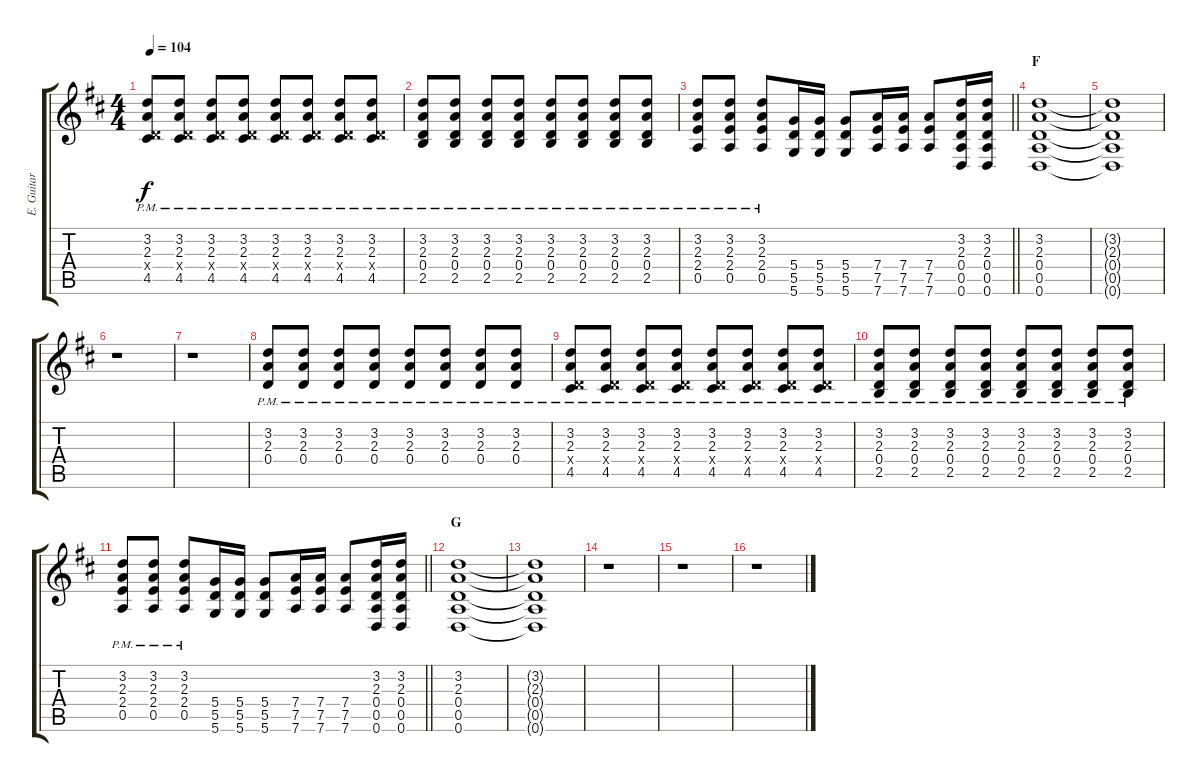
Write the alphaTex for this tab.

\track ("E. Guitar II" "E. Guitar ") {instrument overdrivenguitar}
\staff {score tabs}
\tuning (E4 B3 G3 D3 A2 D2) {hide}
\ts (4 4)
\tempo 104
\clef g2
\ks d
(3.2{pm} 2.3{pm} 0.4{x} 4.5{pm}).8{dy f} (3.2{pm} 2.3{pm} 0.4{x} 4.5{pm}).8 (3.2{pm} 2.3{pm} 0.4{x} 4.5{pm}).8 (3.2{pm} 2.3{pm} 0.4{x} 4.5{pm}).8 (3.2{pm} 2.3{pm} 0.4{x} 4.5{pm}).8 (3.2{pm} 2.3{pm} 0.4{x} 4.5{pm}).8 (3.2{pm} 2.3{pm} 0.4{x} 4.5{pm}).8 (3.2{pm} 2.3{pm} 0.4{x} 4.5{pm}).8 |
(3.2{pm} 2.3{pm} 0.4{pm} 2.5{pm}).8 (3.2{pm} 2.3{pm} 0.4{pm} 2.5{pm}).8 (3.2{pm} 2.3{pm} 0.4{pm} 2.5{pm}).8 (3.2{pm} 2.3{pm} 0.4{pm} 2.5{pm}).8 (3.2{pm} 2.3{pm} 0.4{pm} 2.5{pm}).8 (3.2{pm} 2.3{pm} 0.4{pm} 2.5{pm}).8 (3.2{pm} 2.3{pm} 0.4{pm} 2.5{pm}).8 (3.2{pm} 2.3{pm} 0.4{pm} 2.5{pm}).8 |
\barLineRight lightlight
(3.2{pm} 2.3{pm} 2.4{pm} 0.5{pm}).8 (3.2{pm} 2.3{pm} 2.4{pm} 0.5{pm}).8 (3.2{pm} 2.3{pm} 2.4{pm} 0.5{pm}).8 (5.4 5.5 5.6).16 (5.4 5.5 5.6).16 (5.4 5.5 5.6).8 (7.4 7.5 7.6).16 (7.4 7.5 7.6).16 (7.4 7.5 7.6).8 (3.2 2.3 0.4 0.5 0.6).16 (3.2 2.3 0.4 0.5 0.6).16 |
\section ("" "F")
(3.2 2.3 0.4 0.5 0.6).1 |
(3.2{t} 2.3{t} 0.4{t} 0.5{t} 0.6{t}).1{volume 0} |
r.1{volume 13} |
r.1 |
(3.2{pm} 2.3{pm} 0.4{pm}).8 (3.2{pm} 2.3{pm} 0.4{pm}).8 (3.2{pm} 2.3{pm} 0.4{pm}).8 (3.2{pm} 2.3{pm} 0.4{pm}).8 (3.2{pm} 2.3{pm} 0.4{pm}).8 (3.2{pm} 2.3{pm} 0.4{pm}).8 (3.2{pm} 2.3{pm} 0.4{pm}).8 (3.2{pm} 2.3{pm} 0.4{pm}).8 |
(3.2{pm} 2.3{pm} 0.4{x} 4.5{pm}).8 (3.2{pm} 2.3{pm} 0.4{x} 4.5{pm}).8 (3.2{pm} 2.3{pm} 0.4{x} 4.5{pm}).8 (3.2{pm} 2.3{pm} 0.4{x} 4.5{pm}).8 (3.2{pm} 2.3{pm} 0.4{x} 4.5{pm}).8 (3.2{pm} 2.3{pm} 0.4{x} 4.5{pm}).8 (3.2{pm} 2.3{pm} 0.4{x} 4.5{pm}).8 (3.2{pm} 2.3{pm} 0.4{x} 4.5{pm}).8 |
(3.2{pm} 2.3{pm} 0.4{pm} 2.5{pm}).8 (3.2{pm} 2.3{pm} 0.4{pm} 2.5{pm}).8 (3.2{pm} 2.3{pm} 0.4{pm} 2.5{pm}).8 (3.2{pm} 2.3{pm} 0.4{pm} 2.5{pm}).8 (3.2{pm} 2.3{pm} 0.4{pm} 2.5{pm}).8 (3.2{pm} 2.3{pm} 0.4{pm} 2.5{pm}).8 (3.2{pm} 2.3{pm} 0.4{pm} 2.5{pm}).8 (3.2{pm} 2.3{pm} 0.4{pm} 2.5{pm}).8 |
\barLineRight lightlight
(3.2{pm} 2.3{pm} 2.4{pm} 0.5{pm}).8 (3.2{pm} 2.3{pm} 2.4{pm} 0.5{pm}).8 (3.2{pm} 2.3{pm} 2.4{pm} 0.5{pm}).8 (5.4 5.5 5.6).16 (5.4 5.5 5.6).16 (5.4 5.5 5.6).8 (7.4 7.5 7.6).16 (7.4 7.5 7.6).16 (7.4 7.5 7.6).8 (3.2 2.3 0.4 0.5 0.6).16 (3.2 2.3 0.4 0.5 0.6).16 |
\section ("" "G")
(3.2 2.3 0.4 0.5 0.6).1 |
(3.2{t} 2.3{t} 0.4{t} 0.5{t} 0.6{t}).1{volume 0} |
r.1{volume 13} |
r.1 |
r.1
